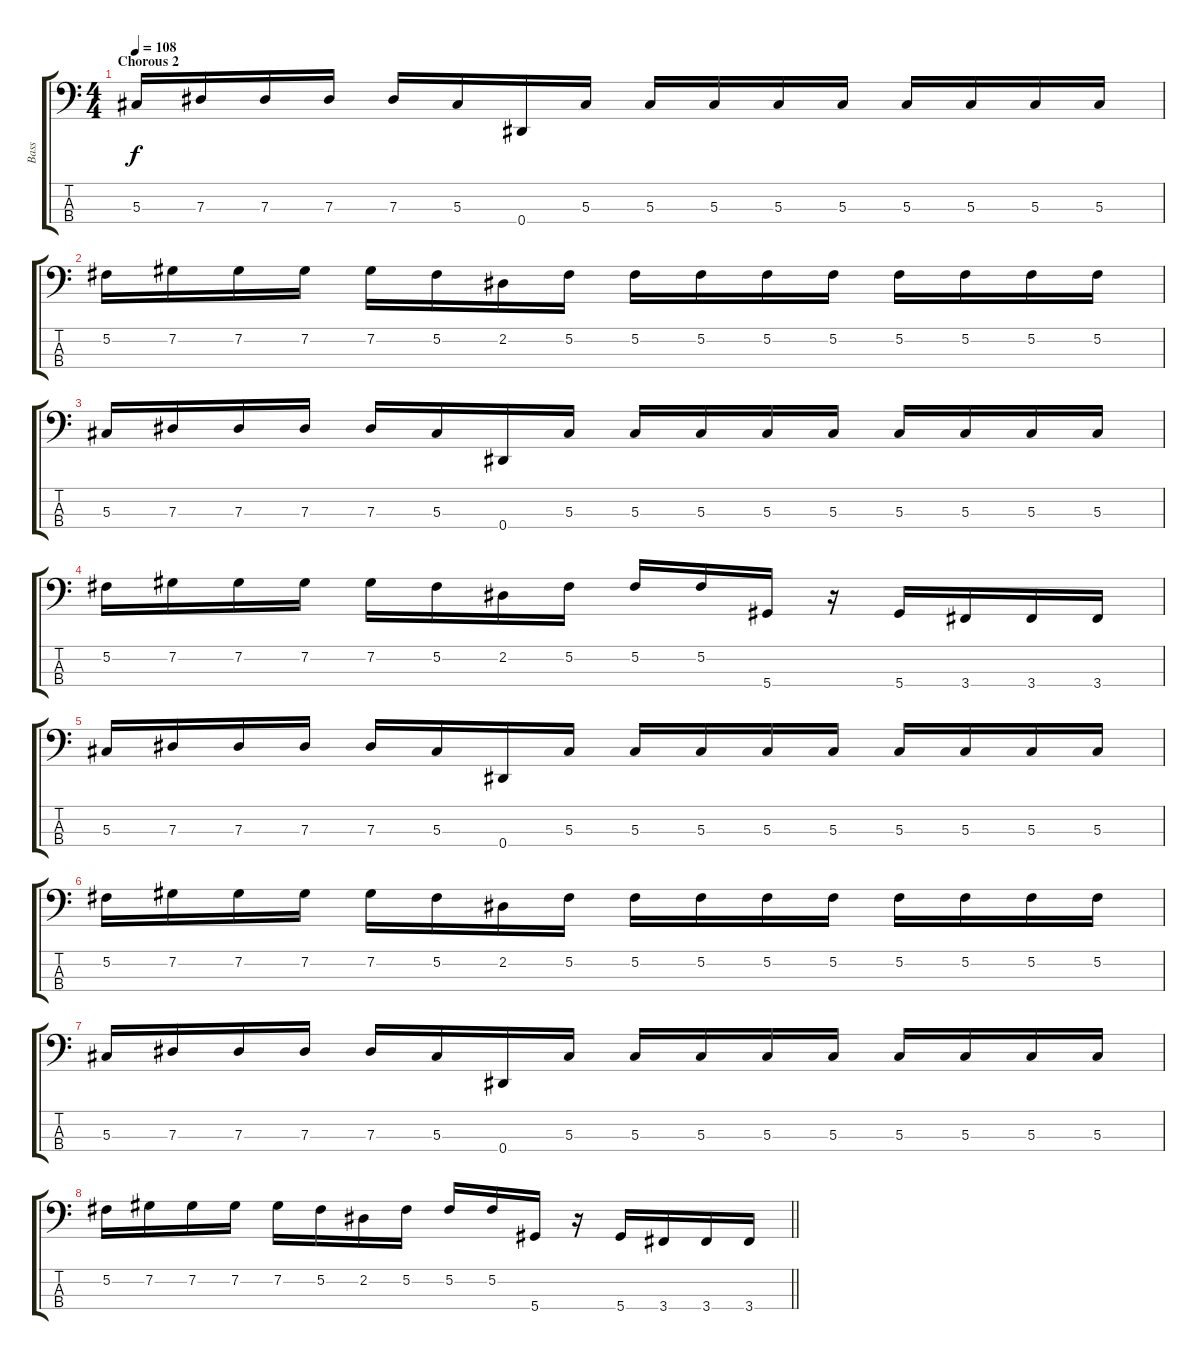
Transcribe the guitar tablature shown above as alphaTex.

\track ("Bass" "Bass") {instrument electricbasspick}
\staff {score tabs}
\tuning (Gb2 Db2 Ab1 Eb1) {hide}
\ts (4 4)
\section ("" "Chorous 2")
\tempo 108
\clef f4
\ks c
5.3.16{dy f} 7.3.16 7.3.16 7.3.16 7.3.16 5.3.16 0.4.16 5.3.16 5.3.16 5.3.16 5.3.16 5.3.16 5.3.16 5.3.16 5.3.16 5.3.16 |
5.2.16 7.2.16 7.2.16 7.2.16 7.2.16 5.2.16 2.2.16 5.2.16 5.2.16 5.2.16 5.2.16 5.2.16 5.2.16 5.2.16 5.2.16 5.2.16 |
5.3.16 7.3.16 7.3.16 7.3.16 7.3.16 5.3.16 0.4.16 5.3.16 5.3.16 5.3.16 5.3.16 5.3.16 5.3.16 5.3.16 5.3.16 5.3.16 |
5.2.16 7.2.16 7.2.16 7.2.16 7.2.16 5.2.16 2.2.16 5.2.16 5.2.16 5.2.16 5.4.16 r.16 5.4.16 3.4.16 3.4.16 3.4.16 |
5.3.16 7.3.16 7.3.16 7.3.16 7.3.16 5.3.16 0.4.16 5.3.16 5.3.16 5.3.16 5.3.16 5.3.16 5.3.16 5.3.16 5.3.16 5.3.16 |
5.2.16 7.2.16 7.2.16 7.2.16 7.2.16 5.2.16 2.2.16 5.2.16 5.2.16 5.2.16 5.2.16 5.2.16 5.2.16 5.2.16 5.2.16 5.2.16 |
5.3.16 7.3.16 7.3.16 7.3.16 7.3.16 5.3.16 0.4.16 5.3.16 5.3.16 5.3.16 5.3.16 5.3.16 5.3.16 5.3.16 5.3.16 5.3.16 |
\barLineRight lightlight
5.2.16 7.2.16 7.2.16 7.2.16 7.2.16 5.2.16 2.2.16 5.2.16 5.2.16 5.2.16 5.4.16 r.16 5.4.16 3.4.16 3.4.16 3.4.16
